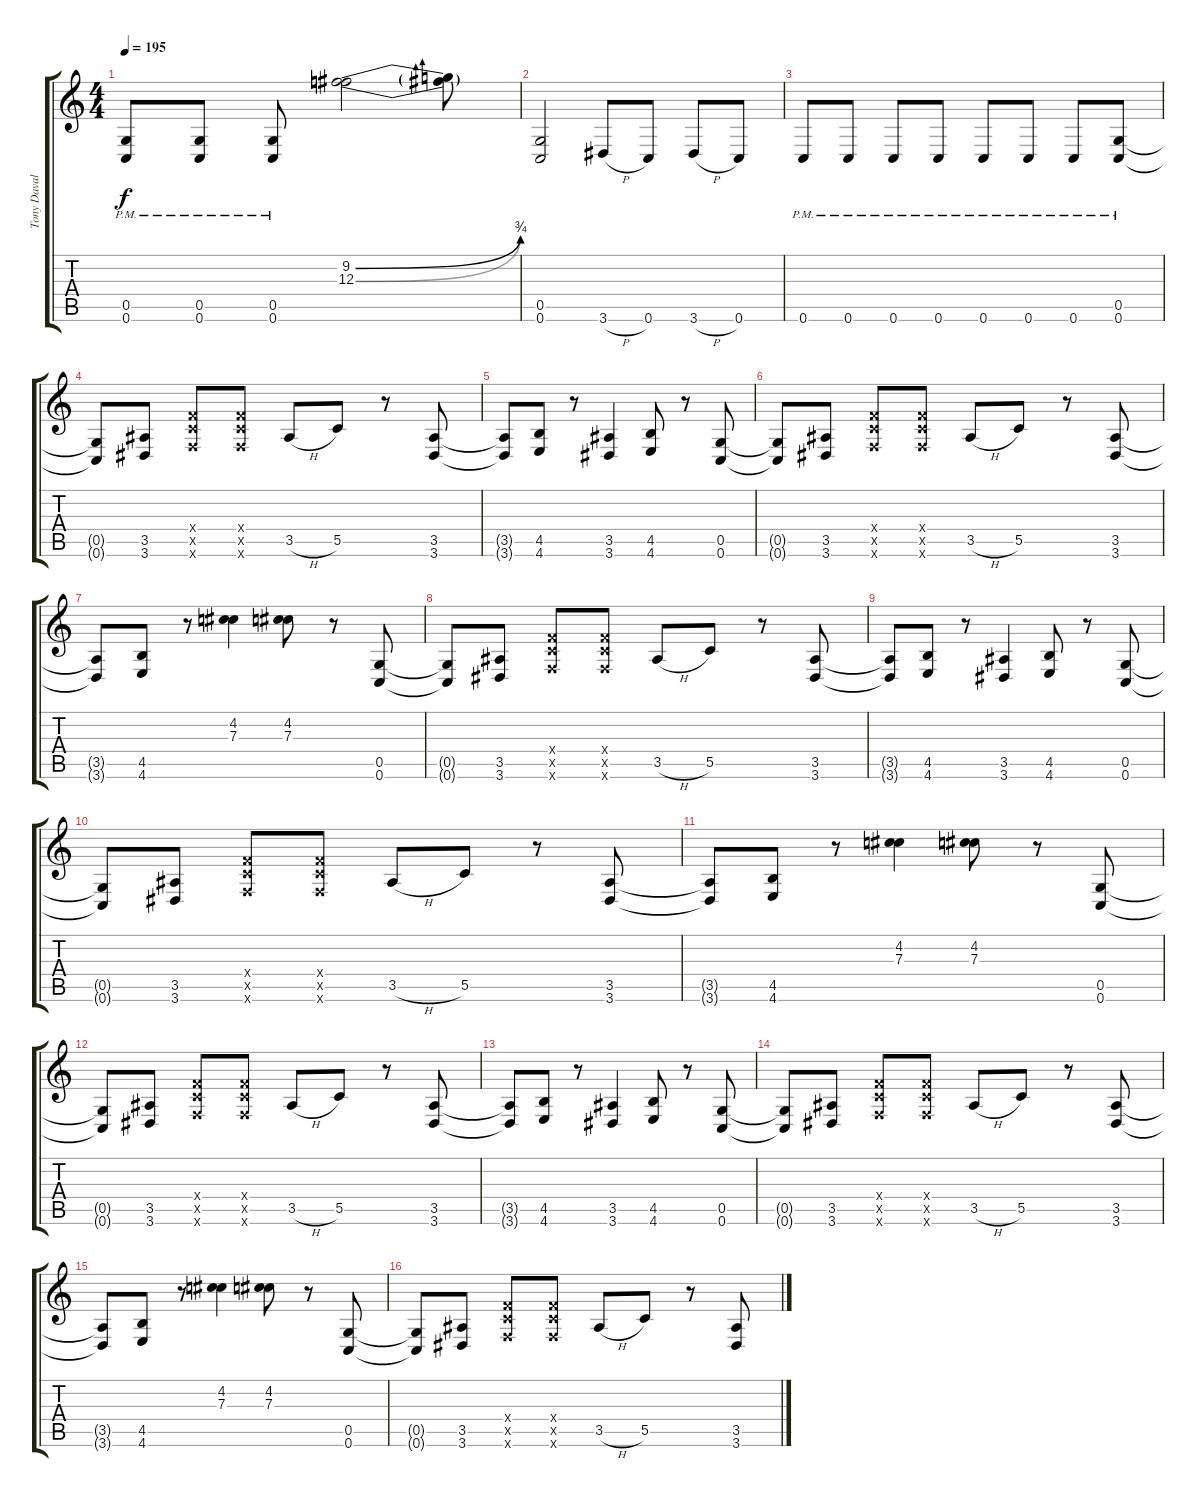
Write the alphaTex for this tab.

\track ("Tony Davalos" "Tony Daval") {instrument overdrivenguitar}
\staff {score tabs}
\tuning (D4 A3 F3 C3 G2 C2) {hide}
\ts (4 4)
\tempo 195
\clef g2
\ks c
(0.5{pm} 0.6{pm}).8{dy f} (0.5{pm} 0.6{pm}).8 (0.5{pm} 0.6{pm}).8 (9.2{be (bend 0 0 60 3)} 12.3{be (bend 0 0 60 3)}).2 (9.2{t} 12.3{t}).8 |
(0.5 0.6).2 3.6{h}.8 0.6.8 3.6{h}.8 0.6.8 |
0.6{pm}.8 0.6{pm}.8 0.6{pm}.8 0.6{pm}.8 0.6{pm}.8 0.6{pm}.8 0.6{pm}.8 (0.5 0.6{pm}).8 |
(0.5{t} 0.6{t}).8 (3.5 3.6).8 (5.4{x} 5.5{x} 5.6{x}).8 (5.4{x} 5.5{x} 5.6{x}).8 3.5{h}.8 5.5.8 r.8 (3.5 3.6).8 |
(3.5{t} 3.6{t}).8 (4.5 4.6).8 r.8 (3.5 3.6).4 (4.5 4.6).8 r.8 (0.5 0.6).8 |
(0.5{t} 0.6{t}).8 (3.5 3.6).8 (5.4{x} 5.5{x} 5.6{x}).8 (5.4{x} 5.5{x} 5.6{x}).8 3.5{h}.8 5.5.8 r.8 (3.5 3.6).8 |
(3.5{t} 3.6{t}).8 (4.5 4.6).8 r.8 (4.2 7.3).4 (4.2 7.3).8 r.8 (0.5 0.6).8 |
(0.5{t} 0.6{t}).8 (3.5 3.6).8 (5.4{x} 5.5{x} 5.6{x}).8 (5.4{x} 5.5{x} 5.6{x}).8 3.5{h}.8 5.5.8 r.8 (3.5 3.6).8 |
(3.5{t} 3.6{t}).8 (4.5 4.6).8 r.8 (3.5 3.6).4 (4.5 4.6).8 r.8 (0.5 0.6).8 |
(0.5{t} 0.6{t}).8 (3.5 3.6).8 (5.4{x} 5.5{x} 5.6{x}).8 (5.4{x} 5.5{x} 5.6{x}).8 3.5{h}.8 5.5.8 r.8 (3.5 3.6).8 |
(3.5{t} 3.6{t}).8 (4.5 4.6).8 r.8 (4.2 7.3).4 (4.2 7.3).8 r.8 (0.5 0.6).8 |
(0.5{t} 0.6{t}).8 (3.5 3.6).8 (5.4{x} 5.5{x} 5.6{x}).8 (5.4{x} 5.5{x} 5.6{x}).8 3.5{h}.8 5.5.8 r.8 (3.5 3.6).8 |
(3.5{t} 3.6{t}).8 (4.5 4.6).8 r.8 (3.5 3.6).4 (4.5 4.6).8 r.8 (0.5 0.6).8 |
(0.5{t} 0.6{t}).8 (3.5 3.6).8 (5.4{x} 5.5{x} 5.6{x}).8 (5.4{x} 5.5{x} 5.6{x}).8 3.5{h}.8 5.5.8 r.8 (3.5 3.6).8 |
(3.5{t} 3.6{t}).8 (4.5 4.6).8 r.8 (4.2 7.3).4 (4.2 7.3).8 r.8 (0.5 0.6).8 |
(0.5{t} 0.6{t}).8 (3.5 3.6).8 (5.4{x} 5.5{x} 5.6{x}).8 (5.4{x} 5.5{x} 5.6{x}).8 3.5{h}.8 5.5.8 r.8 (3.5 3.6).8
